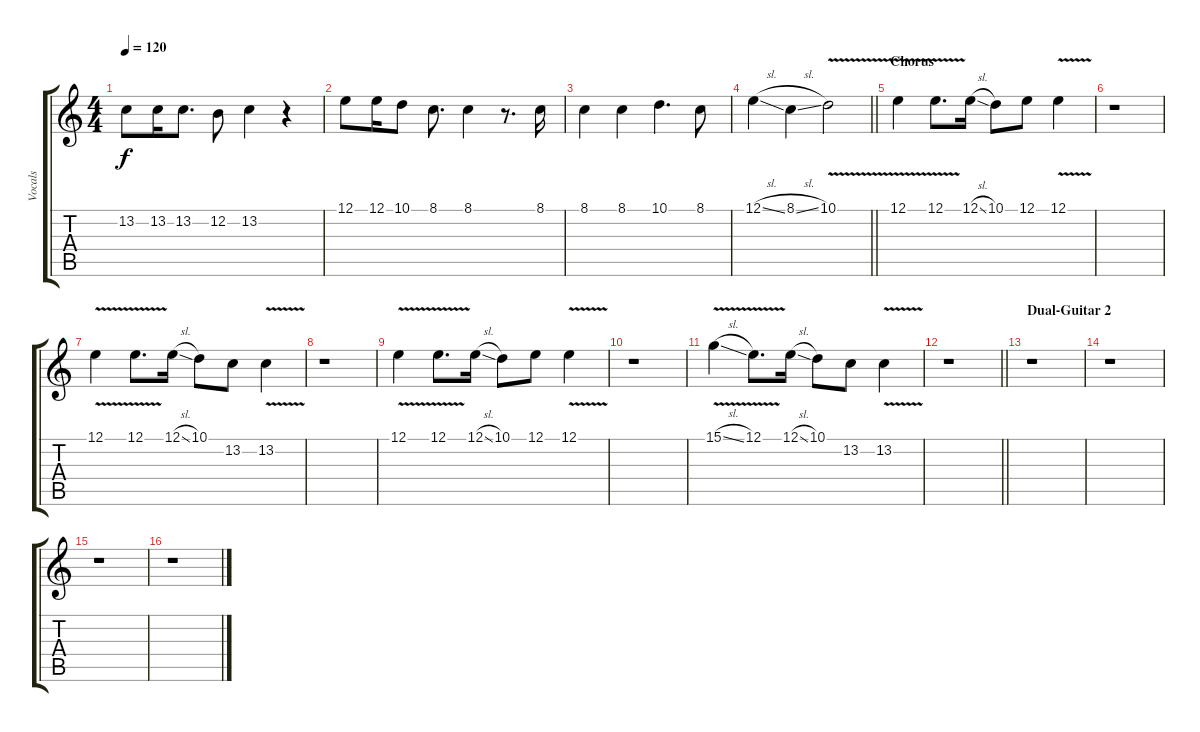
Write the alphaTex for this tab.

\track ("Vocals" "Vocals") {instrument lead6voice}
\staff {score tabs}
\tuning (E4 B3 G3 D3 A2 E2) {hide}
\ts (4 4)
\tempo 120
\clef g2
\ks c
13.2.8{dy f} 13.2.16 13.2.8{d} 12.2.8 13.2.4 r.4 |
12.1.8 12.1.16 10.1.8 8.1.8{d} 8.1.4 r.8{d} 8.1.16 |
8.1.4 8.1.4 10.1.4{d} 8.1.8 |
\barLineRight lightlight
12.1{sl}.4 8.1{sl}.4 10.1{v}.2 |
\section ("" "Chorus")
12.1{v}.4 12.1{v}.8{d} 12.1{sl}.16 10.1.8 12.1.8 12.1{v}.4 |
r.1 |
12.1{v}.4 12.1{v}.8{d} 12.1{sl}.16 10.1.8 13.2.8 13.2{v}.4 |
r.1 |
12.1{v}.4 12.1{v}.8{d} 12.1{sl}.16 10.1.8 12.1.8 12.1{v}.4 |
r.1 |
15.1{v sl}.4 12.1{v}.8{d} 12.1{sl}.16 10.1.8 13.2.8 13.2{v}.4 |
\barLineRight lightlight
r.1 |
\section ("" "Dual-Guitar 2")
r.1 |
r.1 |
r.1 |
r.1
